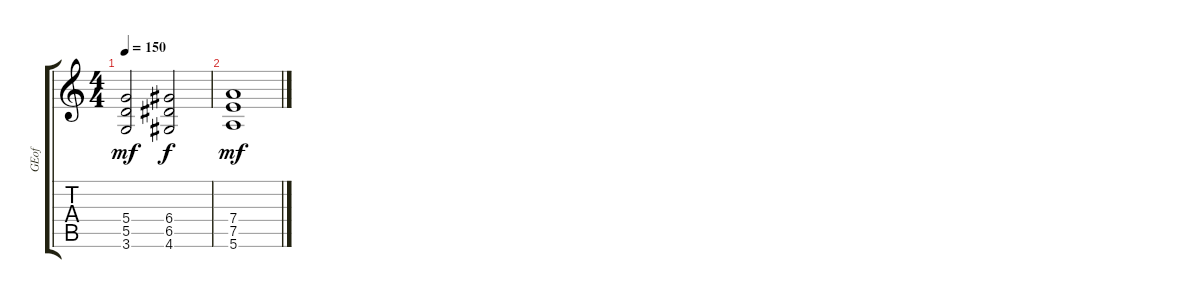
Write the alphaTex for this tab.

\track ("GEof" "GEof") {instrument distortionguitar}
\staff {score tabs}
\tuning (E4 B3 G3 D3 A2 E2) {hide}
\ts (4 4)
\tempo 150
\clef g2
\ks c
(5.4 5.5 3.6).2{dy mf} (6.4 6.5 4.6).2{dy f} |
(7.4 7.5 5.6).1{dy mf}
